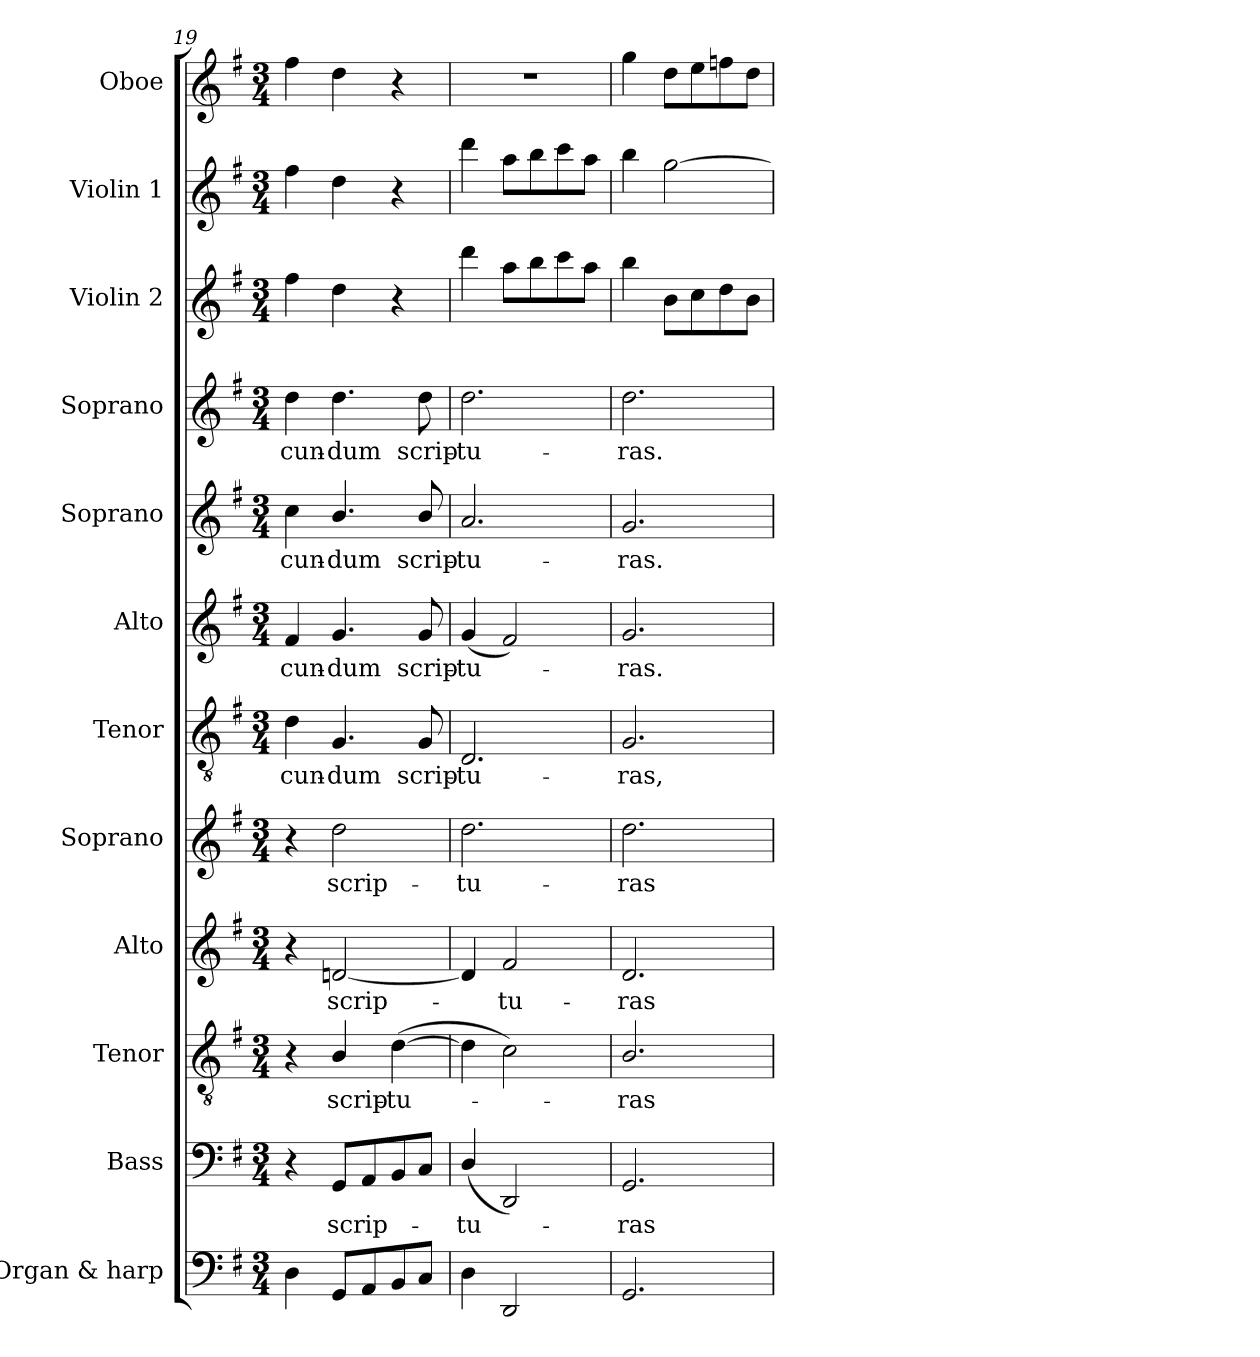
**kern	**kern	**text	**kern	**text	**kern	**text	**kern	**text	**kern	**text	**kern	**text	**kern	**text	**kern	**text	**kern	**kern	**kern
*part12	*part11	*part11	*part10	*part10	*part9	*part9	*part8	*part8	*part7	*part7	*part6	*part6	*part5	*part5	*part4	*part4	*part3	*part2	*part1
*staff12	*staff11	*staff11	*staff10	*staff10	*staff9	*staff9	*staff8	*staff8	*staff7	*staff7	*staff6	*staff6	*staff5	*staff5	*staff4	*staff4	*staff3	*staff2	*staff1
*I"Organ & harp	*I"Bass	*	*I"Tenor	*	*I"Alto	*	*I"Soprano	*	*I"Tenor	*	*I"Alto	*	*I"Soprano	*	*I"Soprano	*	*I"Violin 2	*I"Violin 1	*I"Oboe
*I'Org. & H.	*I'B.	*	*I'T.	*	*I'A.	*	*I'S.	*	*I'T.	*	*I'A.	*	*I'S.	*	*I'S.	*	*I'Vln. 2	*I'Vln. 1	*I'Ob.
!!LO:PB:g=z
*clefF4	*clefF4	*	*clefGv2	*	*clefG2	*	*clefG2	*	*clefGv2	*	*clefG2	*	*clefG2	*	*clefG2	*	*clefG2	*clefG2	*clefG2
*	*	*	*ITrd7c12	*	*	*	*	*	*ITrd7c12	*	*	*	*	*	*	*	*	*	*
*k[f#]	*k[f#]	*	*k[f#]	*	*k[f#]	*	*k[f#]	*	*k[f#]	*	*k[f#]	*	*k[f#]	*	*k[f#]	*	*k[f#]	*k[f#]	*k[f#]
*G:	*G:	*	*G:	*	*G:	*	*G:	*	*G:	*	*G:	*	*G:	*	*G:	*	*G:	*G:	*G:
*M3/4	*M3/4	*	*M3/4	*	*M3/4	*	*M3/4	*	*M3/4	*	*M3/4	*	*M3/4	*	*M3/4	*	*M3/4	*M3/4	*M3/4
=19	=19	=19	=19	=19	=19	=19	=19	=19	=19	=19	=19	=19	=19	=19	=19	=19	=19	=19	=19
!	!	!	!	!	!	!	!	!	!	!LO:LY:b:color=#000000	!	!	!	!	!	!	!	!	!
!	!	!	!	!	!	!	!	!	!	!	!	!LO:LY:b:color=#000000	!	!	!	!	!	!	!
!	!	!	!	!	!	!	!	!	!	!	!	!	!	!LO:LY:b:color=#000000	!	!	!	!	!
!	!	!	!	!	!	!	!	!	!	!	!	!	!	!	!	!LO:LY:b:color=#000000	!	!	!
4Di\	4r	.	4r	.	4r	.	4r	.	4Di\	-cun-	4f#i/	-cun-	4cci\	-cun-	4ddi\	-cun-	4ff#i\	4ff#i\	4ff#i\
!	!	!LO:LY:b:color=#000000	!	!	!	!	!	!	!	!	!	!	!	!	!	!	!	!	!
!	!	!	!	!LO:LY:b:color=#000000	!	!	!	!	!	!	!	!	!	!	!	!	!	!	!
!	!	!	!	!	!	!LO:LY:b:color=#000000	!	!	!	!	!	!	!	!	!	!	!	!	!
!	!	!	!	!	!	!	!	!LO:LY:b:color=#000000	!	!	!	!	!	!	!	!	!	!	!
!	!	!	!	!	!	!	!	!	!	!LO:LY:b:color=#000000	!	!	!	!	!	!	!	!	!
!	!	!	!	!	!	!	!	!	!	!	!	!LO:LY:b:color=#000000	!	!	!	!	!	!	!
!	!	!	!	!	!	!	!	!	!	!	!	!	!	!LO:LY:b:color=#000000	!	!	!	!	!
!	!	!	!	!	!	!	!	!	!	!	!	!	!	!	!	!LO:LY:b:color=#000000	!	!	!
8GGi/L	8GGi/L	scrip-	4BBi/	scrip-	[2dni/	scrip-	2ddi\	scrip-	4.GGi/	-dum	4.gi/	-dum	4.bi/	-dum	4.ddi\	-dum	4ddi\	4ddi\	4ddi\
8AAi/	8AAi/	.	.	.	.	.	.	.	.	.	.	.	.	.	.	.	.	.	.
!	!	!	!	!LO:LY:b:color=#000000	!	!	!	!	!	!	!	!	!	!	!	!	!	!	!
8BBi/	8BBi/	.	([4Di\	-tu-	.	.	.	.	.	.	.	.	.	.	.	.	4r	4r	4r
!	!	!	!	!	!	!	!	!	!	!LO:LY:b:color=#000000	!	!	!	!	!	!	!	!	!
!	!	!	!	!	!	!	!	!	!	!	!	!LO:LY:b:color=#000000	!	!	!	!	!	!	!
!	!	!	!	!	!	!	!	!	!	!	!	!	!	!LO:LY:b:color=#000000	!	!	!	!	!
!	!	!	!	!	!	!	!	!	!	!	!	!	!	!	!	!LO:LY:b:color=#000000	!	!	!
8Ci/J	8Ci/J	.	.	.	.	.	.	.	8GGi/	scrip-	8gi/	scrip-	8bi/	scrip-	8ddi\	scrip-	.	.	.
=20	=20	=20	=20	=20	=20	=20	=20	=20	=20	=20	=20	=20	=20	=20	=20	=20	=20	=20	=20
!	!	!LO:LY:b:color=#000000	!	!	!	!	!	!	!	!	!	!	!	!	!	!	!	!	!
!	!	!	!	!	!	!	!	!LO:LY:b:color=#000000	!	!	!	!	!	!	!	!	!	!	!
!	!	!	!	!	!	!	!	!	!	!LO:LY:b:color=#000000	!	!	!	!	!	!	!	!	!
!	!	!	!	!	!	!	!	!	!	!	!	!LO:LY:b:color=#000000	!	!	!	!	!	!	!
!	!	!	!	!	!	!	!	!	!	!	!	!	!	!LO:LY:b:color=#000000	!	!	!	!	!
!	!	!	!	!	!	!	!	!	!	!	!	!	!	!	!	!LO:LY:b:color=#000000	!	!	!LO:N:vis=1
4Di\	(4Di/	-tu-	4Di\]	.	4di/]	.	2.ddi\	-tu-	2.DDi/	-tu-	(4gi/	-tu-	2.ai/	-tu-	2.ddi\	-tu-	4dddi\	4dddi\	2.r
!	!	!	!	!	!	!LO:LY:b:color=#000000	!	!	!	!	!	!	!	!	!	!	!	!	!
2DDi/	2DDi/)	.	2Ci\)	.	2f#i/	-tu-	.	.	.	.	2f#i/)	.	.	.	.	.	8aai\L	8aai\L	.
.	.	.	.	.	.	.	.	.	.	.	.	.	.	.	.	.	8bbi\	8bbi\	.
.	.	.	.	.	.	.	.	.	.	.	.	.	.	.	.	.	8ccci\	8ccci\	.
.	.	.	.	.	.	.	.	.	.	.	.	.	.	.	.	.	8aai\J	8aai\J	.
=21	=21	=21	=21	=21	=21	=21	=21	=21	=21	=21	=21	=21	=21	=21	=21	=21	=21	=21	=21
!	!	!LO:LY:b:color=#000000	!	!	!	!	!	!	!	!	!	!	!	!	!	!	!	!	!
!	!	!	!	!LO:LY:b:color=#000000	!	!	!	!	!	!	!	!	!	!	!	!	!	!	!
!	!	!	!	!	!	!LO:LY:b:color=#000000	!	!	!	!	!	!	!	!	!	!	!	!	!
!	!	!	!	!	!	!	!	!LO:LY:b:color=#000000	!	!	!	!	!	!	!	!	!	!	!
!	!	!	!	!	!	!	!	!	!	!LO:LY:b:color=#000000	!	!	!	!	!	!	!	!	!
!	!	!	!	!	!	!	!	!	!	!	!	!LO:LY:b:color=#000000	!	!	!	!	!	!	!
!	!	!	!	!	!	!	!	!	!	!	!	!	!	!LO:LY:b:color=#000000	!	!	!	!	!
!	!	!	!	!	!	!	!	!	!	!	!	!	!	!	!	!LO:LY:b:color=#000000	!	!	!
2.GGi/	2.GGi/	-ras	2.BBi/	-ras	2.di/	-ras	2.ddi\	-ras	2.GGi/	-ras,	2.gi/	-ras.	2.gi/	-ras.	2.ddi\	-ras.	4bbi\	4bbi\	4ggi\
.	.	.	.	.	.	.	.	.	.	.	.	.	.	.	.	.	8bi\L	[2ggi\	8ddi\L
.	.	.	.	.	.	.	.	.	.	.	.	.	.	.	.	.	8cci\	.	8eei\
.	.	.	.	.	.	.	.	.	.	.	.	.	.	.	.	.	8ddi\	.	8ffni\
.	.	.	.	.	.	.	.	.	.	.	.	.	.	.	.	.	8bi\J	.	8ddi\J
=	=	=	=	=	=	=	=	=	=	=	=	=	=	=	=	=	=	=	=
*-	*-	*-	*-	*-	*-	*-	*-	*-	*-	*-	*-	*-	*-	*-	*-	*-	*-	*-	*-
